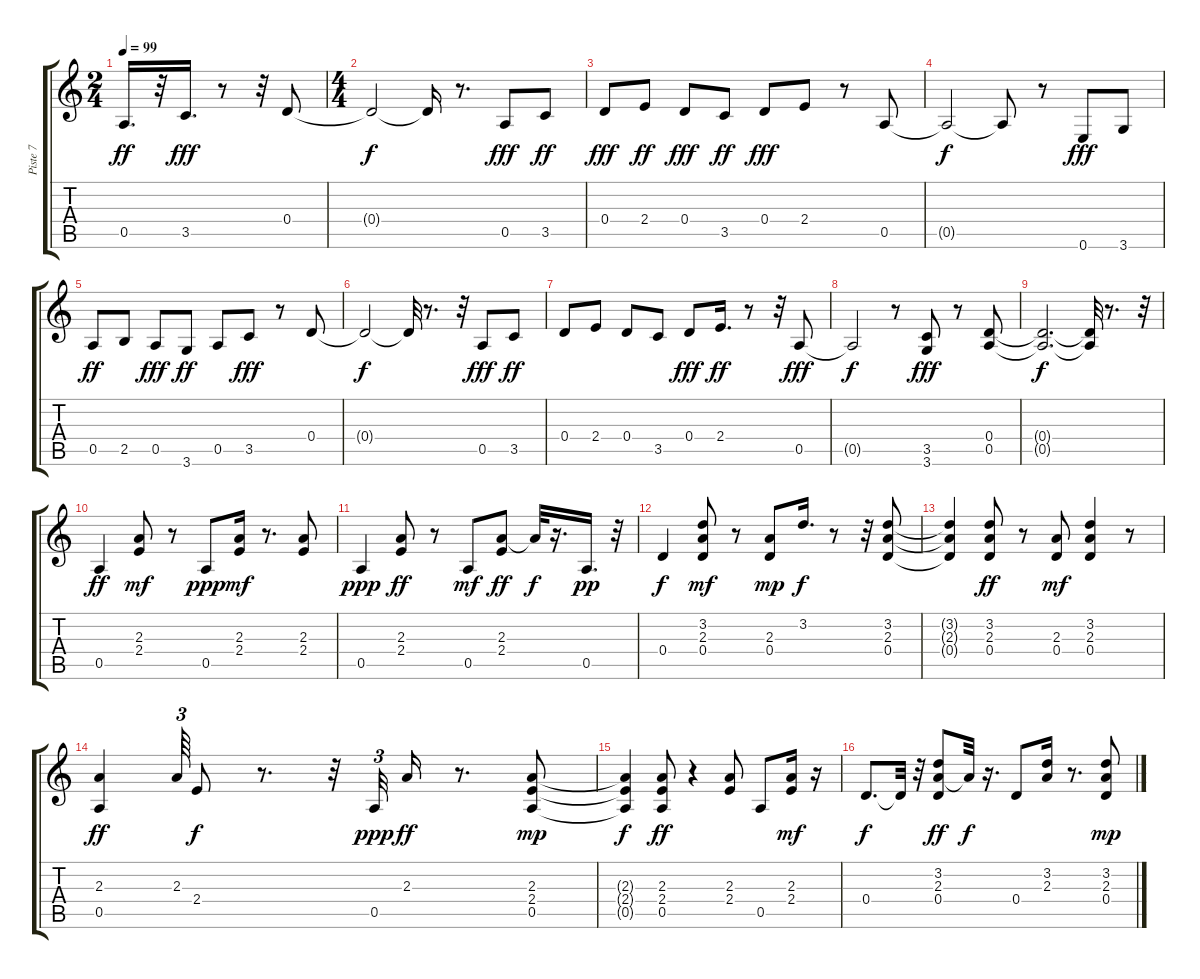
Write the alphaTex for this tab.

\track ("Piste 7" "Piste 7") {instrument electricguitarmuted}
\staff {score tabs}
\tuning (E4 B3 G3 D3 A2 E2) {hide}
\ts (2 4)
\tempo 99
\clef g2
\ks c
0.5.16{d dy ff} r.32 3.5.16{d dy fff} r.8 r.32 0.4.8 |
\ts (4 4)
0.4{t}.2{dy f} 0.4{t}.16 r.8{d} 0.5.8{dy fff} 3.5.8{dy ff} |
0.4.8{dy fff} 2.4.8{dy ff} 0.4.8{dy fff} 3.5.8{dy ff} 0.4.8{dy fff} 2.4.8 r.8 0.5.8 |
0.5{t}.2{dy f} 0.5{t}.8 r.8 0.6.8{dy fff} 3.6.8 |
0.5.8{dy ff} 2.5.8 0.5.8{dy fff} 3.6.8{dy ff} 0.5.8 3.5.8{dy fff} r.8 0.4.8 |
0.4{t}.2{dy f} 0.4{t}.32 r.8{d} r.32 0.5.8{dy fff} 3.5.8{dy ff} |
0.4.8 2.4.8 0.4.8 3.5.8 0.4.8{dy fff} 2.4.16{d dy ff} r.8 r.32 0.5.8{dy fff} |
0.5{t}.2{dy f} r.8 (3.5 3.6).8{dy fff} r.8 (0.4 0.5).8 |
(0.4{t} 0.5{t}).2{d dy f} (0.4{t} 0.5{t}).32 r.8{d} r.32 |
0.5.4{dy ff} (2.3 2.4).8{dy mf} r.8 0.5.8{dy ppp} (2.3 2.4).16{dy mf} r.8{d} (2.3 2.4).8 |
0.5.4{dy ppp} (2.3 2.4).8{dy ff} r.8 0.5.8{dy mf} (2.3 2.4).8{dy ff} 2.3{t}.32{dy f} r.16{d} 0.5.16{d dy pp} r.32 |
0.4.4{dy f} (3.2 2.3 0.4).8{dy mf} r.8 (2.3 0.4).8{dy mp} 3.2.16{d dy f} r.8 r.32 (3.2 2.3 0.4).8 |
(3.2{t} 2.3{t} 0.4{t}).4 (3.2 2.3 0.4).8{dy ff} r.8 (2.3 0.4).8{dy mf} (3.2 2.3 0.4).4 r.8 |
(2.3 0.5).4{dy ff} 2.3.64{tu (3 2)} 2.4.8{dy f} r.8{d} r.32 0.5.32{tu (3 2) dy ppp} 2.3.16{dy ff} r.8{d} (2.3 2.4 0.5).8{dy mp} |
(2.3{t} 2.4{t} 0.5{t}).4{dy f} (2.3 2.4 0.5).8{dy ff} r.4 (2.3 2.4).8 0.5.8 (2.3 2.4).16{dy mf} r.16 |
0.4.8{d dy f} 0.4{t}.32 r.32 (3.2 2.3 0.4).8{dy ff} 2.3{t}.32{dy f} r.16{d} 0.4.8 (3.2 2.3).16 r.8{d} (3.2 2.3 0.4).8{dy mp}
